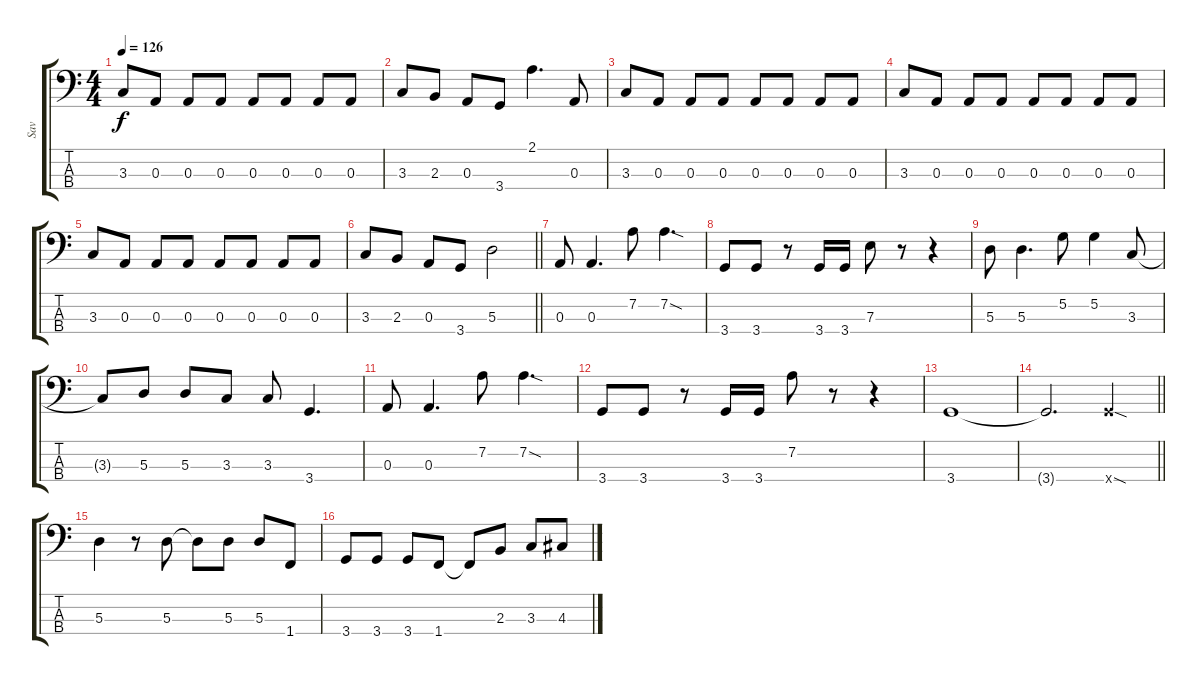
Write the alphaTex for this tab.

\track ("Sav" "Sav") {instrument electricbassfinger}
\staff {score tabs}
\tuning (G2 D2 A1 E1) {hide}
\ts (4 4)
\tempo 126
\clef f4
\ks aminor
3.3.8{dy f} 0.3.8 0.3.8 0.3.8 0.3.8 0.3.8 0.3.8 0.3.8 |
3.3.8 2.3.8 0.3.8 3.4.8 2.1.4{d} 0.3.8 |
3.3.8 0.3.8 0.3.8 0.3.8 0.3.8 0.3.8 0.3.8 0.3.8 |
3.3.8 0.3.8 0.3.8 0.3.8 0.3.8 0.3.8 0.3.8 0.3.8 |
3.3.8 0.3.8 0.3.8 0.3.8 0.3.8 0.3.8 0.3.8 0.3.8 |
\barLineRight lightlight
3.3.8 2.3.8 0.3.8 3.4.8 5.3.2 |
0.3.8 0.3.4{d} 7.2.8 7.2{sod}.4{d} |
3.4.8 3.4.8 r.8 3.4.16 3.4.16 7.3.8 r.8 r.4 |
5.3.8 5.3.4{d} 5.2.8 5.2.4 3.3.8 |
3.3{t}.8 5.3.8 5.3.8 3.3.8 3.3.8 3.4.4{d} |
0.3.8 0.3.4{d} 7.2.8 7.2{sod}.4{d} |
3.4.8 3.4.8 r.8 3.4.16 3.4.16 7.2.8 r.8 r.4 |
3.4.1 |
\barLineRight lightlight
3.4{t}.2{d} 3.4{sod x}.4 |
5.3.4 r.8 5.3.8 5.3{t}.8 5.3.8 5.3.8 1.4.8 |
3.4.8 3.4.8 3.4.8 1.4.8 1.4{t}.8 2.3.8 3.3.8 4.3.8
